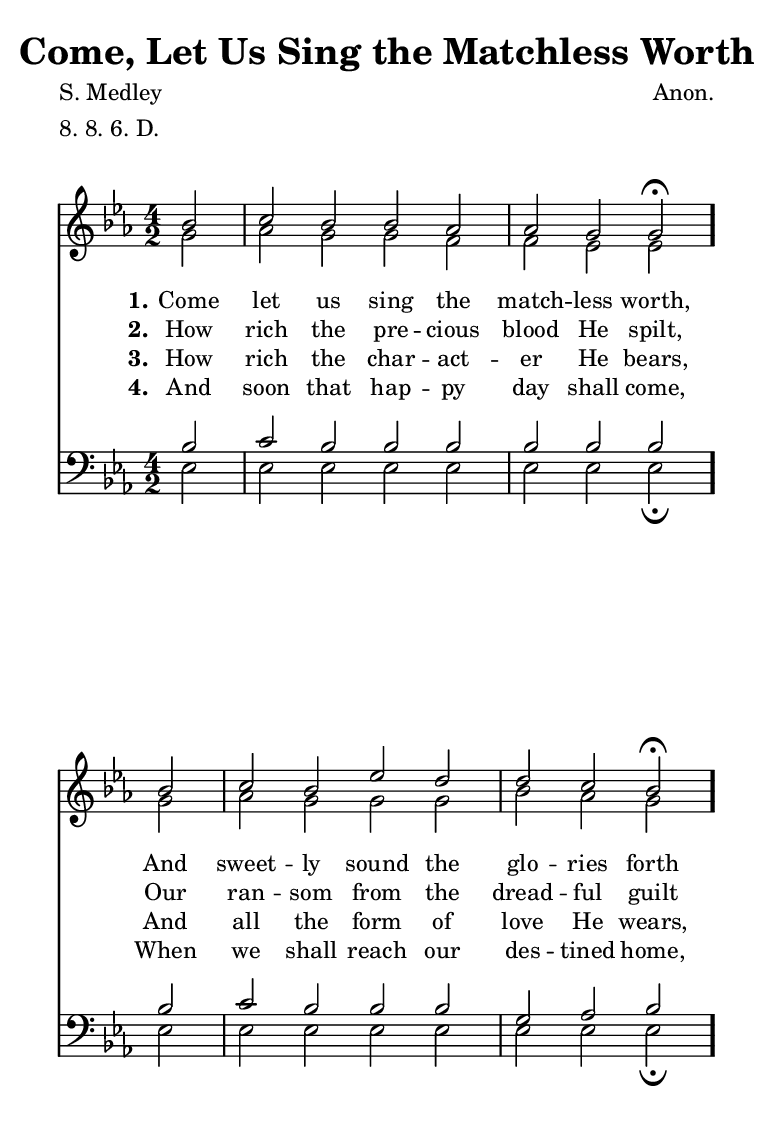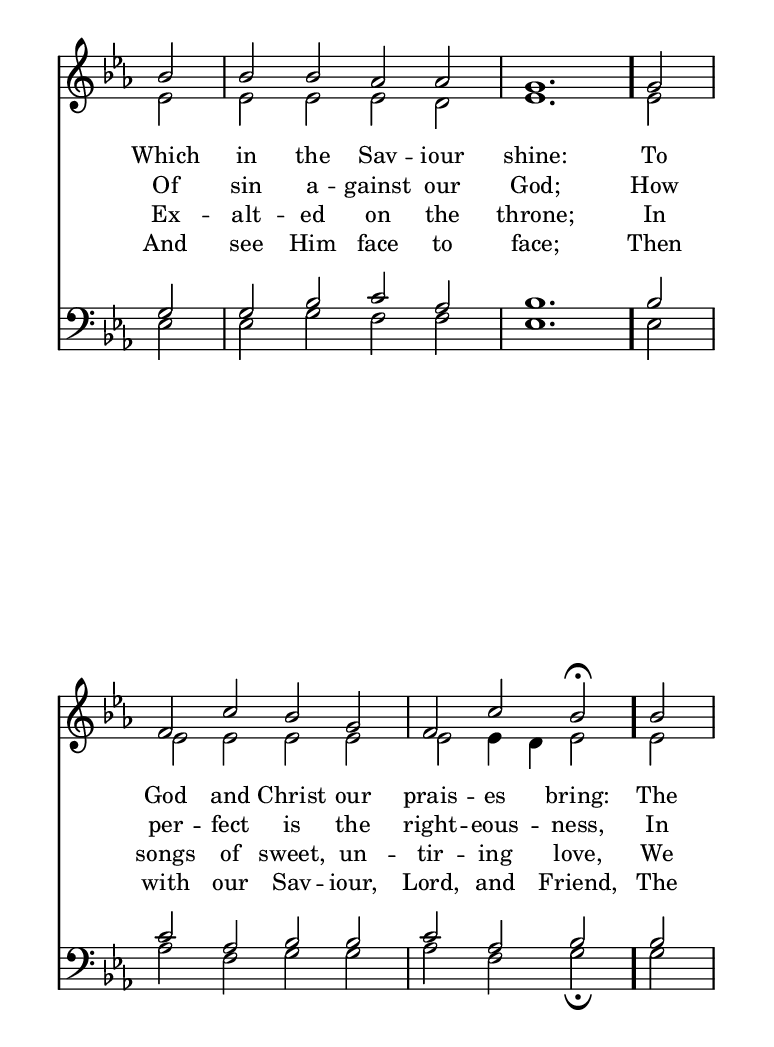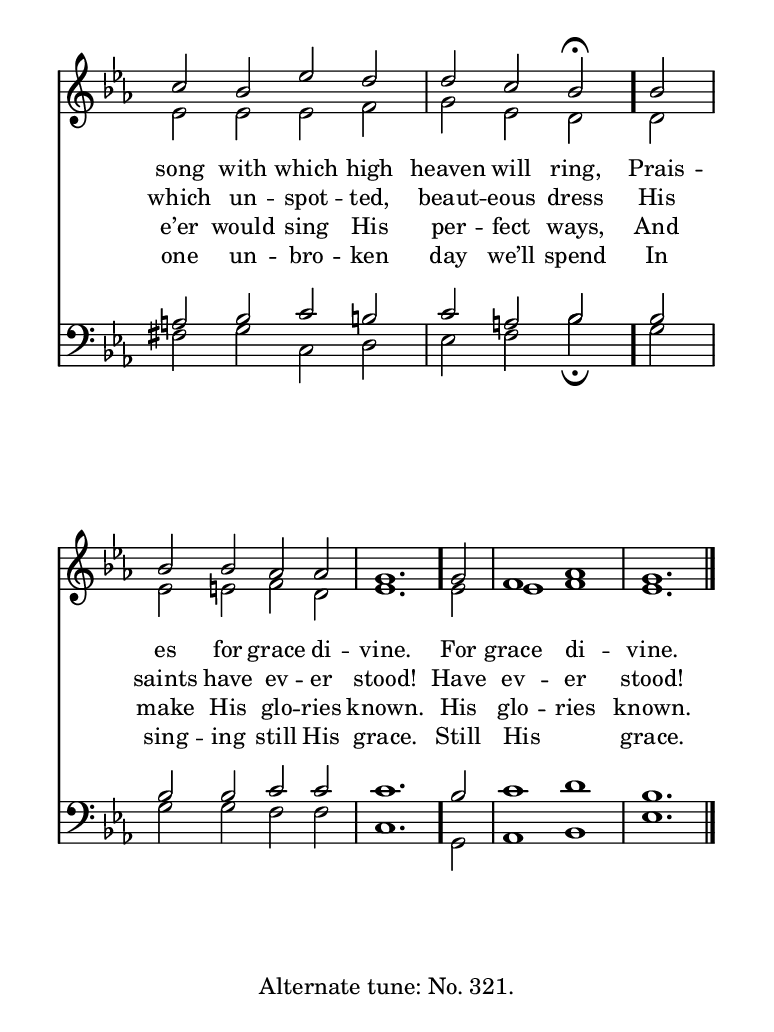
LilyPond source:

\include "common/global.ily"
\paper {
  \include "common/paper.ily"
  %ragged-bottom = ##t
  %ragged-last-bottom = ##t
  %systems-per-page = ##f
  %page-count = ##f
}

\header{
  hymnnumber = "158"
  title = "Come, Let Us Sing the Matchless Worth"
  tunename = "Sussex"
  meter = "8. 8. 6. D."
  poet = "S. Medley"
  composer = "Anon."
  %copyright = ""
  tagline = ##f
}

ta = { \tempo 2=90 }
tb = { \tempo 2=45 }

global = {
  \include "common/overrides.ily"
  \override Staff.TimeSignature.style = #'()
  \time 4/2
  \override Score.MetronomeMark.transparent = ##t % hide all fermata changes too
  \ta
  \key ees \major
  \partial 2
  \autoBeamOff
}

notesSoprano = {
\global
\relative c'' {

  bes2 | c bes bes aes | aes g \tb g \fermata \ta
  bes2 | c bes ees d | d c \tb bes \fermata \ta
  bes2 | bes bes aes aes | g1.
  g2 | f c' bes g | f c' \tb bes \fermata \ta
  bes2 | c bes ees d | d c \tb bes \fermata \ta
  bes2 | bes bes aes aes | g1.
  g2 | f1 aes | g1.

  \bar "|."

}
}

notesAlto = {
\global
\relative e' {

  g2 | aes g g f | f ees ees
  g2 | aes g g g | bes aes g
  ees2 | ees ees ees d | ees1.
  ees2 | ees ees ees ees | ees ees4 d ees2
  ees2 | ees ees ees f | g ees d
  d2 | ees e f d | ees1.
  ees2 | ees1 f | ees1.

}
}

notesTenor = {
\global
\relative a {

  bes2 | c bes bes bes | bes bes bes
  bes2 | c bes bes bes | g aes bes
  g2 | g bes c aes | bes1.
  bes2 | c aes bes bes | c aes bes
  bes2 | a bes c b | c a bes
  bes2 | bes bes c c | c1.
  bes2 | c1 d | bes1.

}
}

notesBass = {
\global
\relative f {

  ees2 | ees ees ees ees | ees ees ees \fermata
  ees2 | ees ees ees ees | ees ees ees \fermata
  ees2 | ees g f f | ees1.
  ees2 | aes f g g | aes f g \fermata
  g2 | fis g c, d | ees f bes \fermata
  g2 | g g f f | c1.
  g2 | aes1 bes | ees1.

}
}

wordsA = \lyricmode {
\set stanza = "1."

Come let us sing the match -- less worth, \bar "."
And sweet -- ly sound the glo -- ries forth \bar "."
Which in the Sav -- iour shine: \bar "."
To God and Christ our prais -- es bring: \bar "."
The song with which high heaven will ring, \bar "."
Prais -- es for grace di -- vine. \bar "."
%{HIDE>%} For grace di -- vine. %{<HIDE%}

}

wordsB = \lyricmode {
\set stanza = "2."

How rich the pre -- cious blood He spilt,
Our ran -- som from the dread -- ful guilt
Of sin a -- gainst our God;
How per -- fect is the right -- eous -- ness,
In which un -- spot -- ted, beaut -- eous dress
His saints have ev -- er stood!
%{HIDE>%} Have ev -- er stood! %{<HIDE%}

}

wordsC = \lyricmode {
\set stanza = "3."

How rich the char -- act -- er He bears,
And all the form of love He wears,
Ex -- alt -- ed on the throne;
In songs of sweet, un -- tir -- ing love,
We e’er would sing His per -- fect ways,
And make His glo -- ries known.
%{HIDE>%} His glo -- ries known. %{<HIDE%}

}

wordsD = \lyricmode {
\set stanza = "4."

And soon that hap -- py day shall come,
When we shall reach our des -- tined home,
And see Him face to face;
Then with our Sav -- iour, Lord, and Friend,
The one un -- bro -- ken day we’ll spend
In sing -- ing still His grace.
%{HIDE>%} Still His _ grace. %{<HIDE%}

}

\score {
  \context ChoirStaff <<
    \context Staff = upper <<
      \set ChoirStaff.systemStartDelimiter = #'SystemStartBar
      \context Voice  = sopranos { \voiceOne << \notesSoprano >> }
      \context Voice  = altos { \voiceTwo << \notesAlto >> }
      \context Lyrics = one   \lyricsto sopranos \wordsA
      \context Lyrics = two   \lyricsto sopranos \wordsB
      \context Lyrics = three \lyricsto sopranos \wordsC
      \context Lyrics = four  \lyricsto sopranos \wordsD
    >>
    \context Staff = men <<
      \clef bass
      \context Voice  = tenors { \voiceOne << \notesTenor >> }
      \context Voice  = basses { \voiceTwo << \notesBass >> }
    >>
  >>
  \layout {
    \include "common/layout.ily"
  }
  \midi{
    \include "common/midi.ily"
  }
}

\noPageBreak

\markup { \fill-line { \raise #5 \line { Alternate tune: No. 321. } } }

\version "2.18.2"  % necessary for upgrading to future LilyPond versions.

% vi:set et ts=2 sw=2 ai nocindent syntax=lilypond:
